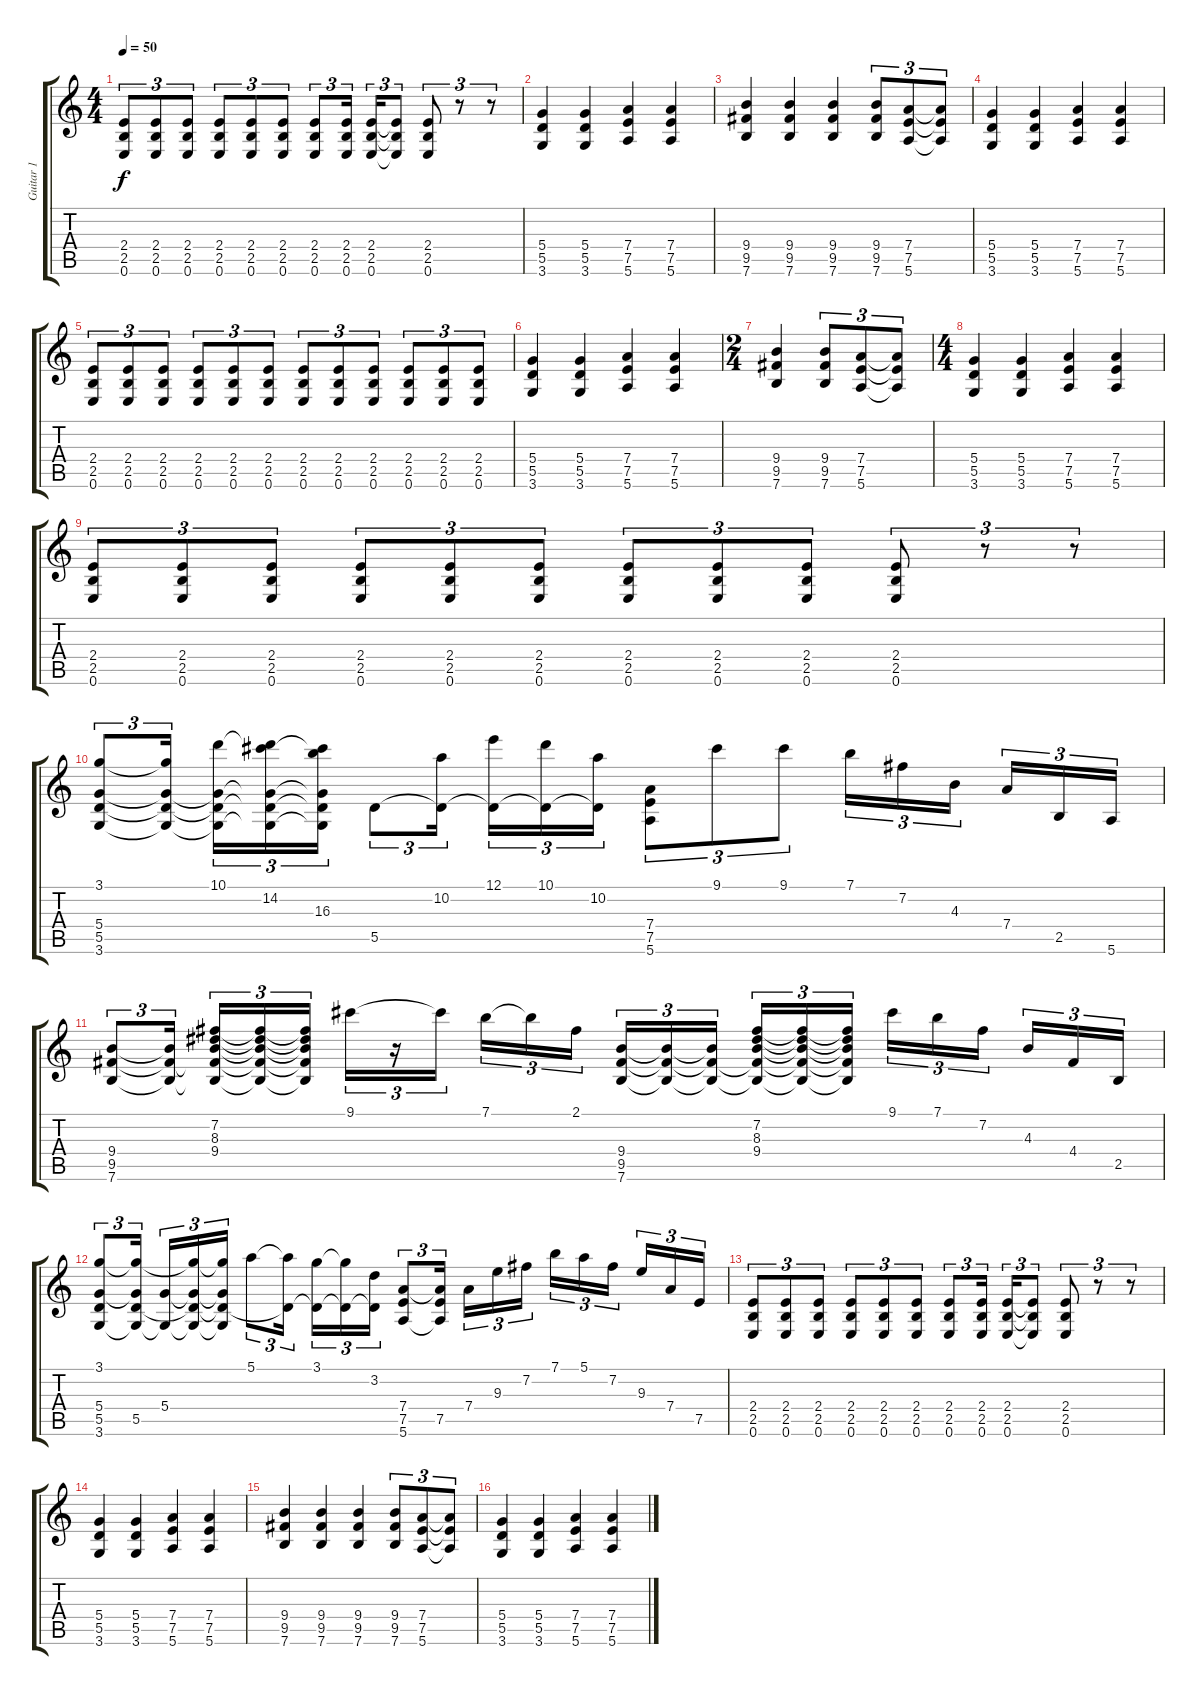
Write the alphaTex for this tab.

\track ("Guitar 1" "Guitar 1") {instrument acousticguitarsteel}
\staff {score tabs}
\tuning (E4 B3 G3 D3 A2 E2) {hide}
\ts (4 4)
\tempo 50
\clef g2
\ks c
(2.4 2.5 0.6).8{tu (3 2) dy f} (2.4 2.5 0.6).8{tu (3 2)} (2.4 2.5 0.6).8{tu (3 2)} (2.4 2.5 0.6).8{tu (3 2)} (2.4 2.5 0.6).8{tu (3 2)} (2.4 2.5 0.6).8{tu (3 2)} (2.4 2.5 0.6).8{tu (3 2)} (2.4 2.5 0.6).16{tu (3 2)} (2.4 2.5 0.6).16{tu (3 2)} (2.4{t} 2.5{t} 0.6{t}).8{tu (3 2)} (2.4 2.5 0.6).8{tu (3 2)} r.8{tu (3 2)} r.8{tu (3 2)} |
(5.4 5.5 3.6).4 (5.4 5.5 3.6).4 (7.4 7.5 5.6).4 (7.4 7.5 5.6).4 |
(9.4 9.5 7.6).4 (9.4 9.5 7.6).4 (9.4 9.5 7.6).4 (9.4 9.5 7.6).8{tu (3 2)} (7.4 7.5 5.6).8{tu (3 2)} (7.4{t} 7.5{t} 5.6{t}).8{tu (3 2)} |
(5.4 5.5 3.6).4 (5.4 5.5 3.6).4 (7.4 7.5 5.6).4 (7.4 7.5 5.6).4 |
(2.4 2.5 0.6).8{tu (3 2)} (2.4 2.5 0.6).8{tu (3 2)} (2.4 2.5 0.6).8{tu (3 2)} (2.4 2.5 0.6).8{tu (3 2)} (2.4 2.5 0.6).8{tu (3 2)} (2.4 2.5 0.6).8{tu (3 2)} (2.4 2.5 0.6).8{tu (3 2)} (2.4 2.5 0.6).8{tu (3 2)} (2.4 2.5 0.6).8{tu (3 2)} (2.4 2.5 0.6).8{tu (3 2)} (2.4 2.5 0.6).8{tu (3 2)} (2.4 2.5 0.6).8{tu (3 2)} |
(5.4 5.5 3.6).4 (5.4 5.5 3.6).4 (7.4 7.5 5.6).4 (7.4 7.5 5.6).4 |
\ts (2 4)
(9.4 9.5 7.6).4 (9.4 9.5 7.6).8{tu (3 2)} (7.4 7.5 5.6).8{tu (3 2)} (7.4{t} 7.5{t} 5.6{t}).8{tu (3 2)} |
\ts (4 4)
(5.4 5.5 3.6).4 (5.4 5.5 3.6).4 (7.4 7.5 5.6).4 (7.4 7.5 5.6).4 |
(2.4 2.5 0.6).8{tu (3 2)} (2.4 2.5 0.6).8{tu (3 2)} (2.4 2.5 0.6).8{tu (3 2)} (2.4 2.5 0.6).8{tu (3 2)} (2.4 2.5 0.6).8{tu (3 2)} (2.4 2.5 0.6).8{tu (3 2)} (2.4 2.5 0.6).8{tu (3 2)} (2.4 2.5 0.6).8{tu (3 2)} (2.4 2.5 0.6).8{tu (3 2)} (2.4 2.5 0.6).8{tu (3 2)} r.8{tu (3 2)} r.8{tu (3 2)} |
(3.1 5.4 5.5 3.6).8{tu (3 2)} (3.1{t} 5.4{t} 5.5{t} 3.6{t}).16{tu (3 2)} (10.1 5.4{t} 5.5{t} 3.6{t}).16{tu (3 2)} (10.1{t} 14.2 5.4{t} 5.5{t} 3.6{t}).16{tu (3 2)} (14.2{t} 16.3 5.4{t} 5.5{t} 3.6{t}).16{tu (3 2)} 5.5.8{tu (3 2)} (10.2 5.5{t}).16{tu (3 2)} (12.1 5.5{t}).16{tu (3 2)} (10.1 5.5{t}).16{tu (3 2)} (10.2 5.5{t}).16{tu (3 2)} (7.4 7.5 5.6).8{tu (3 2)} 9.1.8{tu (3 2)} 9.1.8{tu (3 2)} 7.1.16{tu (3 2)} 7.2.16{tu (3 2)} 4.3.16{tu (3 2)} 7.4.16{tu (3 2)} 2.5.16{tu (3 2)} 5.6.16{tu (3 2)} |
(9.4 9.5 7.6).8{tu (3 2)} (9.4{t} 9.5{t} 7.6{t}).16{tu (3 2)} (7.2 8.3 9.4 9.5{t} 7.6{t}).16{tu (3 2)} (7.2{t} 8.3{t} 9.4{t} 9.5{t} 7.6{t}).16{tu (3 2)} (7.2{t} 8.3{t} 9.4{t} 9.5{t} 7.6{t}).16{tu (3 2)} 9.1.16{tu (3 2)} r.16{tu (3 2)} 9.1{t}.16{tu (3 2)} 7.1.16{tu (3 2)} 7.1{t}.16{tu (3 2)} 2.1.16{tu (3 2)} (9.4 9.5 7.6).16{tu (3 2)} (9.4{t} 9.5{t} 7.6{t}).16{tu (3 2)} (9.4{t} 9.5{t} 7.6{t}).16{tu (3 2)} (7.2 8.3 9.4 9.5{t} 7.6{t}).16{tu (3 2)} (7.2{t} 8.3{t} 9.4{t} 9.5{t} 7.6{t}).16{tu (3 2)} (7.2{t} 8.3{t} 9.4{t} 9.5{t} 7.6{t}).16{tu (3 2)} 9.1.16{tu (3 2)} 7.1.16{tu (3 2)} 7.2.16{tu (3 2)} 4.3.16{tu (3 2)} 4.4.16{tu (3 2)} 2.5.16{tu (3 2)} |
(3.1 5.4 5.5 3.6).8{tu (3 2)} (3.1{t} 5.4{t} 5.5 3.6{t}).16{tu (3 2)} (5.4 3.6{t}).16{tu (3 2)} (3.1{t} 5.4{t} 5.5{t} 3.6{t}).16{tu (3 2)} (3.1{t} 5.4{t} 5.5{t} 3.6{t}).16{tu (3 2)} 5.1.8{tu (3 2)} (5.1{t} 5.5{t}).16{tu (3 2)} (3.1 5.5{t}).16{tu (3 2)} (3.1{t} 5.5{t}).16{tu (3 2)} (3.2 5.5{t}).16{tu (3 2)} (7.4 7.5 5.6).8{tu (3 2)} (7.4{t} 7.5 5.6{t}).16{tu (3 2)} 7.4.16{tu (3 2)} 9.3.16{tu (3 2)} 7.2.16{tu (3 2)} 7.1.16{tu (3 2)} 5.1.16{tu (3 2)} 7.2.16{tu (3 2)} 9.3.16{tu (3 2)} 7.4.16{tu (3 2)} 7.5.16{tu (3 2)} |
(2.4 2.5 0.6).8{tu (3 2)} (2.4 2.5 0.6).8{tu (3 2)} (2.4 2.5 0.6).8{tu (3 2)} (2.4 2.5 0.6).8{tu (3 2)} (2.4 2.5 0.6).8{tu (3 2)} (2.4 2.5 0.6).8{tu (3 2)} (2.4 2.5 0.6).8{tu (3 2)} (2.4 2.5 0.6).16{tu (3 2)} (2.4 2.5 0.6).16{tu (3 2)} (2.4{t} 2.5{t} 0.6{t}).8{tu (3 2)} (2.4 2.5 0.6).8{tu (3 2)} r.8{tu (3 2)} r.8{tu (3 2)} |
(5.4 5.5 3.6).4 (5.4 5.5 3.6).4 (7.4 7.5 5.6).4 (7.4 7.5 5.6).4 |
(9.4 9.5 7.6).4 (9.4 9.5 7.6).4 (9.4 9.5 7.6).4 (9.4 9.5 7.6).8{tu (3 2)} (7.4 7.5 5.6).8{tu (3 2)} (7.4{t} 7.5{t} 5.6{t}).8{tu (3 2)} |
(5.4 5.5 3.6).4 (5.4 5.5 3.6).4 (7.4 7.5 5.6).4 (7.4 7.5 5.6).4
